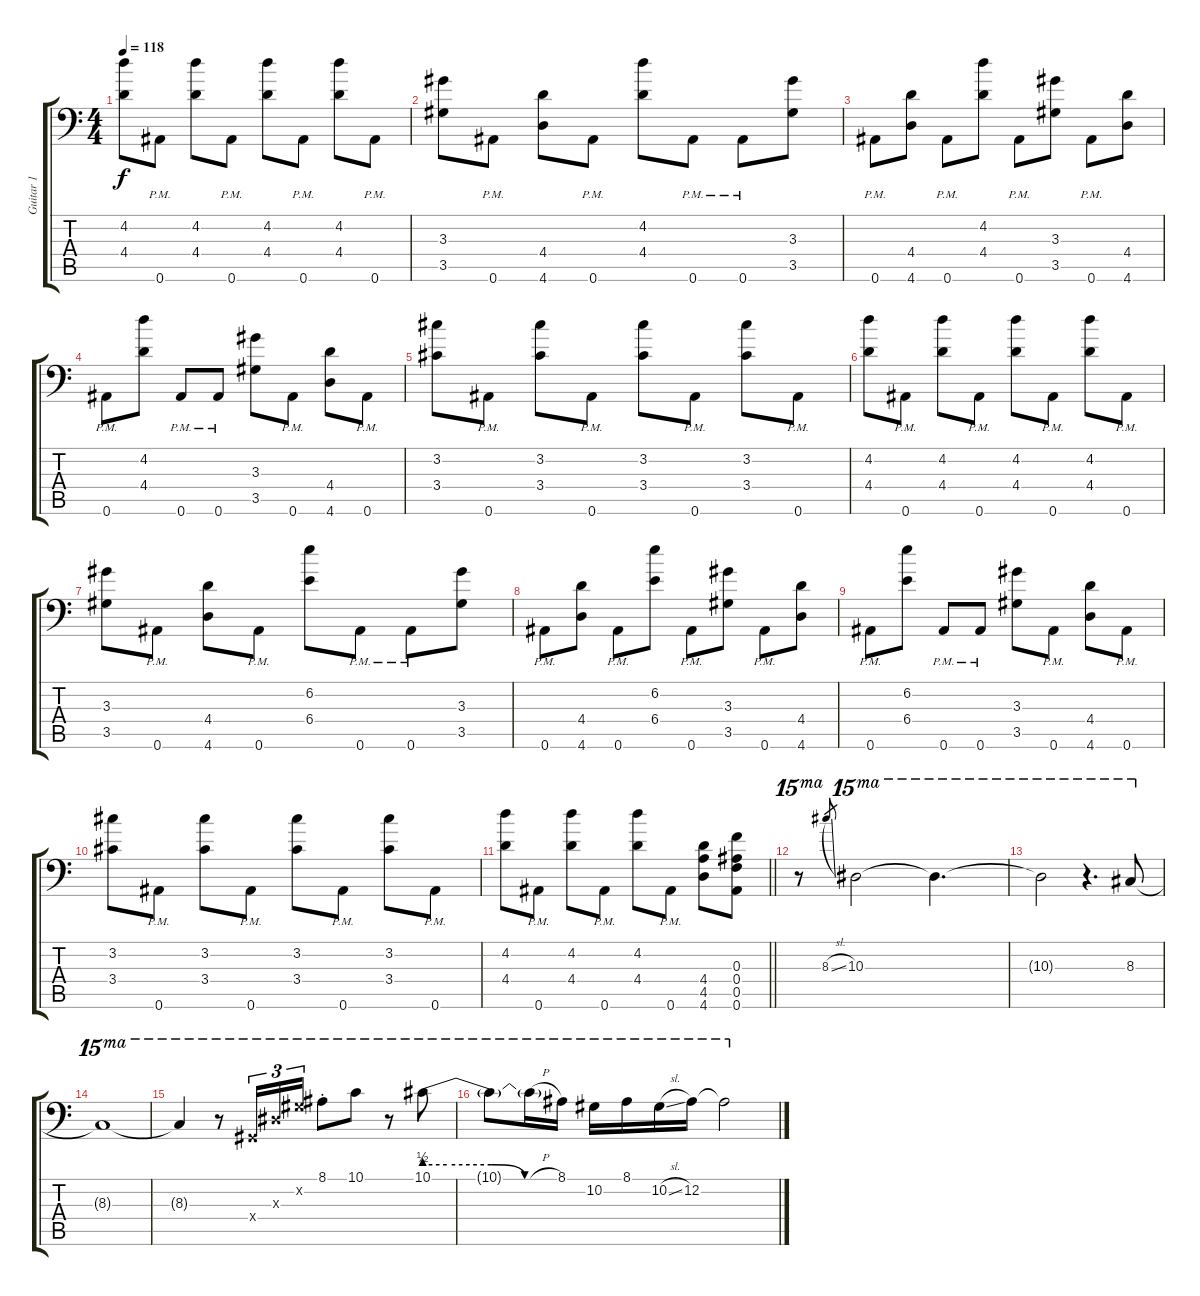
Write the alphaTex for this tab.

\track ("Guitar 1" "Guitar 1") {instrument electricguitarjazz}
\staff {score tabs}
\tuning (D4 Bb3 F3 Bb2 F2 Bb1) {hide}
\ts (4 4)
\tempo 118
\clef f4
\ks c
(4.2 4.4).8{dy f} 0.6{pm}.8 (4.2 4.4).8 0.6{pm}.8 (4.2 4.4).8 0.6{pm}.8 (4.2 4.4).8 0.6{pm}.8 |
(3.3 3.5).8 0.6{pm}.8 (4.4 4.6).8 0.6{pm}.8 (4.2 4.4).8 0.6{pm}.8 0.6{pm}.8 (3.3 3.5).8 |
0.6{pm}.8 (4.4 4.6).8 0.6{pm}.8 (4.2 4.4).8 0.6{pm}.8 (3.3 3.5).8 0.6{pm}.8 (4.4 4.6).8 |
0.6{pm}.8 (4.2 4.4).8 0.6{pm}.8 0.6{pm}.8 (3.3 3.5).8 0.6{pm}.8 (4.4 4.6).8 0.6{pm}.8 |
(3.2 3.4).8 0.6{pm}.8 (3.2 3.4).8 0.6{pm}.8 (3.2 3.4).8 0.6{pm}.8 (3.2 3.4).8 0.6{pm}.8 |
(4.2 4.4).8 0.6{pm}.8 (4.2 4.4).8 0.6{pm}.8 (4.2 4.4).8 0.6{pm}.8 (4.2 4.4).8 0.6{pm}.8 |
(3.3 3.5).8 0.6{pm}.8 (4.4 4.6).8 0.6{pm}.8 (6.2 6.4).8 0.6{pm}.8 0.6{pm}.8 (3.3 3.5).8 |
0.6{pm}.8 (4.4 4.6).8 0.6{pm}.8 (6.2 6.4).8 0.6{pm}.8 (3.3 3.5).8 0.6{pm}.8 (4.4 4.6).8 |
0.6{pm}.8 (6.2 6.4).8 0.6{pm}.8 0.6{pm}.8 (3.3 3.5).8 0.6{pm}.8 (4.4 4.6).8 0.6{pm}.8 |
(3.2 3.4).8 0.6{pm}.8 (3.2 3.4).8 0.6{pm}.8 (3.2 3.4).8 0.6{pm}.8 (3.2 3.4).8 0.6{pm}.8 |
\barLineRight lightlight
(4.2 4.4).8 0.6{pm}.8 (4.2 4.4).8 0.6{pm}.8 (4.2 4.4).8 0.6{pm}.8 (4.4 4.5 4.6).8 (0.3 0.4 0.5 0.6).8 |
r.8{ot 15ma} 8.3{sl}.8{gr} 10.3.2{ot 15ma} 10.3{t}.4{d ot 15ma} |
10.3{t}.2{ot 15ma} r.4{d ot 15ma} 8.3.8{ot 15ma} |
8.3{t}.1{ot 15ma} |
8.3{t}.4{ot 15ma} r.8{ot 15ma} 10.4{x}.16{tu (3 2) ot 15ma} 10.3{x}.16{tu (3 2) ot 15ma} 10.2{x}.16{tu (3 2) ot 15ma} 8.1{st}.8{ot 15ma} 10.1.8{ot 15ma} r.8{ot 15ma} 10.1{be (custom 0 2 10 2 30 2 45 0 60 0)}.8{ot 15ma} |
10.1{t}.8{ot 15ma} 10.1{h t}.16{ot 15ma} 8.1.16{ot 15ma} 10.2.16{ot 15ma} 8.1.16{ot 15ma} 10.2{sl}.16{ot 15ma} 12.2.16{ot 15ma} 12.2{t}.2{ot 15ma}
